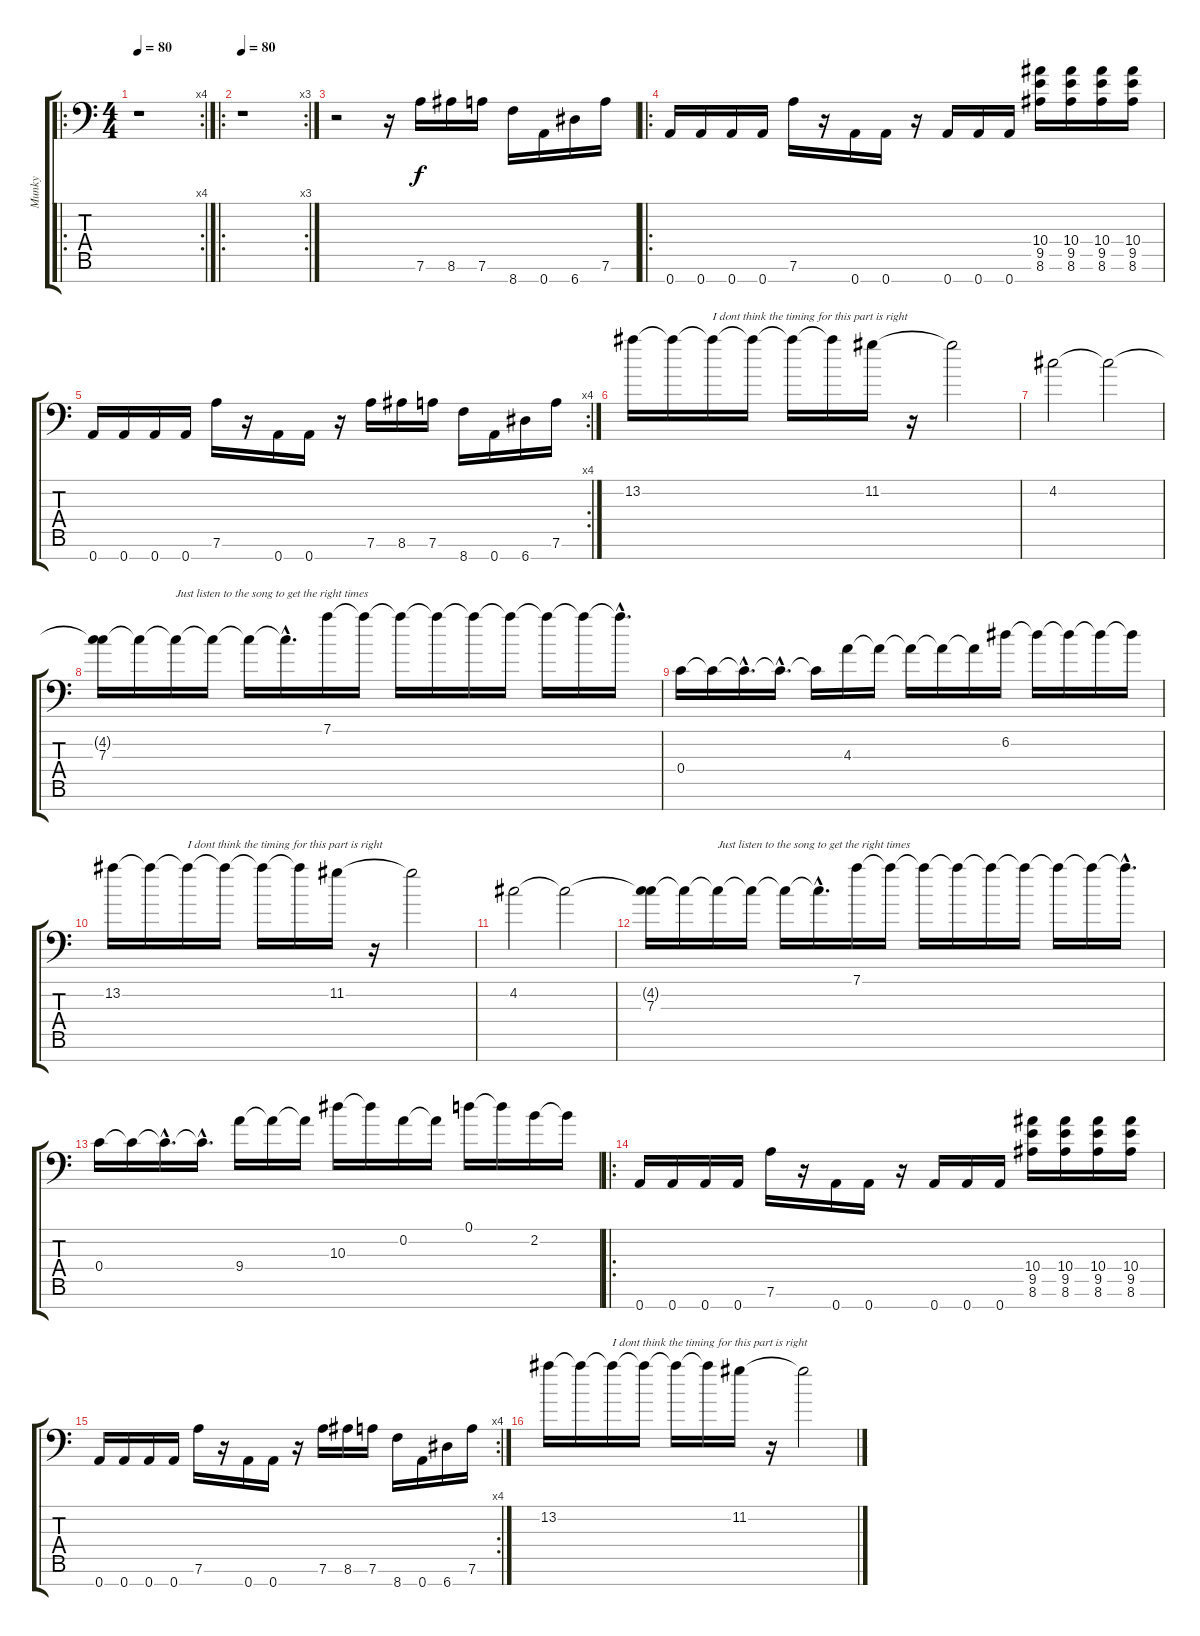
\track ("Munky" "Munky") {instrument distortionguitar}
\staff {score tabs}
\tuning (D4 A3 F3 C3 G2 D2 A1) {hide}
\ro
\rc 4
\ts (4 4)
\tempo 80
\clef f4
\ks c
r.1{dy f instrument distortionguitar} |
\ro
\rc 3
\tempo 80
r.1 |
r.2{volume 16 instrument overdrivenguitar} r.16 7.6.16 8.6.16 7.6.16 8.7.16 0.7.16 6.7.16 7.6.16 |
\ro
0.7.16{volume 16 instrument overdrivenguitar} 0.7.16 0.7.16 0.7.16 7.6.16 r.16 0.7.16 0.7.16 r.16 0.7.16 0.7.16 0.7.16 (10.4 9.5 8.6).16 (10.4 9.5 8.6).16 (10.4 9.5 8.6).16 (10.4 9.5 8.6).16 |
\rc 4
0.7.16 0.7.16 0.7.16 0.7.16 7.6.16 r.16 0.7.16 0.7.16 r.16 7.6.16 8.6.16 7.6.16 8.7.16 0.7.16 6.7.16 7.6.16 |
13.2.16{volume 16 instrument distortionguitar} 13.2{t}.16 13.2{t}.16{txt "I dont think the timing for this part is right"} 13.2{t}.16 13.2{t}.16 13.2{t}.16 11.2.16 r.16 11.2{t}.2 |
4.2.2 4.2{t}.2 |
(4.2{t} 7.3).16 7.3{t}.16 7.3{t}.16{txt "Just listen to the song to get the right times"} 7.3{t}.16 7.3{t}.16 7.3{hac t}.16{d} 7.1.16 7.1{t}.16 7.1{t}.16 7.1{t}.16 7.1{t}.16 7.1{t}.16 7.1{t}.16 7.1{t}.16 7.1{hac t}.16{d} |
0.4.16 0.4{t}.16 0.4{hac t}.16{d} 0.4{hac t}.16{d} 0.4{t}.16 4.3.16 4.3{t}.16 4.3{t}.16 4.3{t}.16 4.3{t}.16 6.2.16 6.2{t}.16 6.2{t}.16 6.2{t}.16 6.2{t}.16 |
13.2.16{volume 16 instrument distortionguitar} 13.2{t}.16 13.2{t}.16{txt "I dont think the timing for this part is right"} 13.2{t}.16 13.2{t}.16 13.2{t}.16 11.2.16 r.16 11.2{t}.2 |
4.2.2 4.2{t}.2 |
(4.2{t} 7.3).16 7.3{t}.16 7.3{t}.16{txt "Just listen to the song to get the right times"} 7.3{t}.16 7.3{t}.16 7.3{hac t}.16{d} 7.1.16 7.1{t}.16 7.1{t}.16 7.1{t}.16 7.1{t}.16 7.1{t}.16 7.1{t}.16 7.1{t}.16 7.1{hac t}.16{d} |
0.4.16 0.4{t}.16 0.4{hac t}.16{d} 0.4{hac t}.16{d} 9.4.16 9.4{t}.16 9.4{t}.16 10.3.16 10.3{t}.16 0.2.16 0.2{t}.16 0.1.16 0.1{t}.16 2.2.16 2.2{t}.16 |
\ro
0.7.16{volume 16 instrument overdrivenguitar} 0.7.16 0.7.16 0.7.16 7.6.16 r.16 0.7.16 0.7.16 r.16 0.7.16 0.7.16 0.7.16 (10.4 9.5 8.6).16 (10.4 9.5 8.6).16 (10.4 9.5 8.6).16 (10.4 9.5 8.6).16 |
\rc 4
0.7.16 0.7.16 0.7.16 0.7.16 7.6.16 r.16 0.7.16 0.7.16 r.16 7.6.16 8.6.16 7.6.16 8.7.16 0.7.16 6.7.16 7.6.16 |
13.2.16{volume 16 instrument distortionguitar} 13.2{t}.16 13.2{t}.16{txt "I dont think the timing for this part is right"} 13.2{t}.16 13.2{t}.16 13.2{t}.16 11.2.16 r.16 11.2{t}.2
